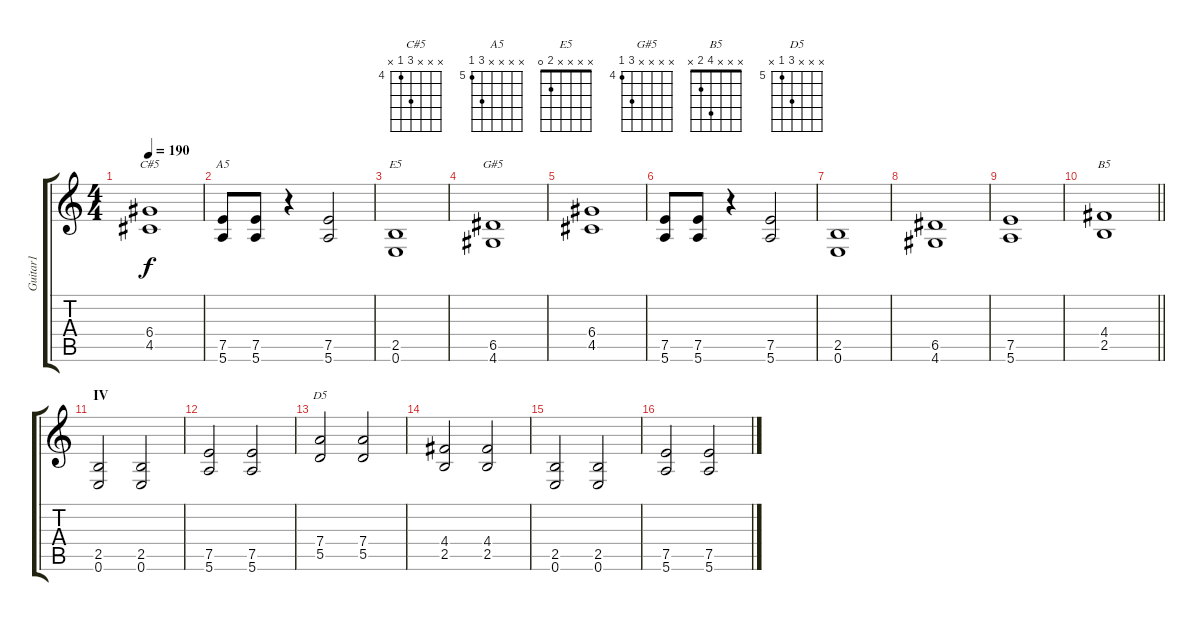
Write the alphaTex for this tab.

\track ("Guitar1" "Guitar1") {instrument distortionguitar}
\staff {score tabs}
\tuning (E4 B3 G3 D3 A2 E2) {hide}
\chord ("C#5" x x x 6 4 x) {firstfret 4}
\chord ("A5" x x x x 7 5) {firstfret 5}
\chord ("E5" x x x x 2 0)
\chord ("G#5" x x x x 6 4) {firstfret 4}
\chord ("B5" x x x 4 2 x)
\chord ("D5" x x x 7 5 x) {firstfret 5}
\ts (4 4)
\tempo 190
\clef g2
\ks c
(6.4 4.5).1{ch "C#5" dy f} |
(7.5 5.6).8{ch "A5"} (7.5 5.6).8 r.4 (7.5 5.6).2 |
(2.5 0.6).1{ch "E5"} |
(6.5 4.6).1{ch "G#5"} |
(6.4 4.5).1 |
(7.5 5.6).8 (7.5 5.6).8 r.4 (7.5 5.6).2 |
(2.5 0.6).1 |
(6.5 4.6).1 |
(7.5 5.6).1 |
\barLineRight lightlight
(4.4 2.5).1{ch "B5"} |
\section ("" "IV")
(2.5 0.6).2 (2.5 0.6).2 |
(7.5 5.6).2 (7.5 5.6).2 |
(7.4 5.5).2{ch "D5"} (7.4 5.5).2 |
(4.4 2.5).2 (4.4 2.5).2 |
(2.5 0.6).2 (2.5 0.6).2 |
(7.5 5.6).2 (7.5 5.6).2
